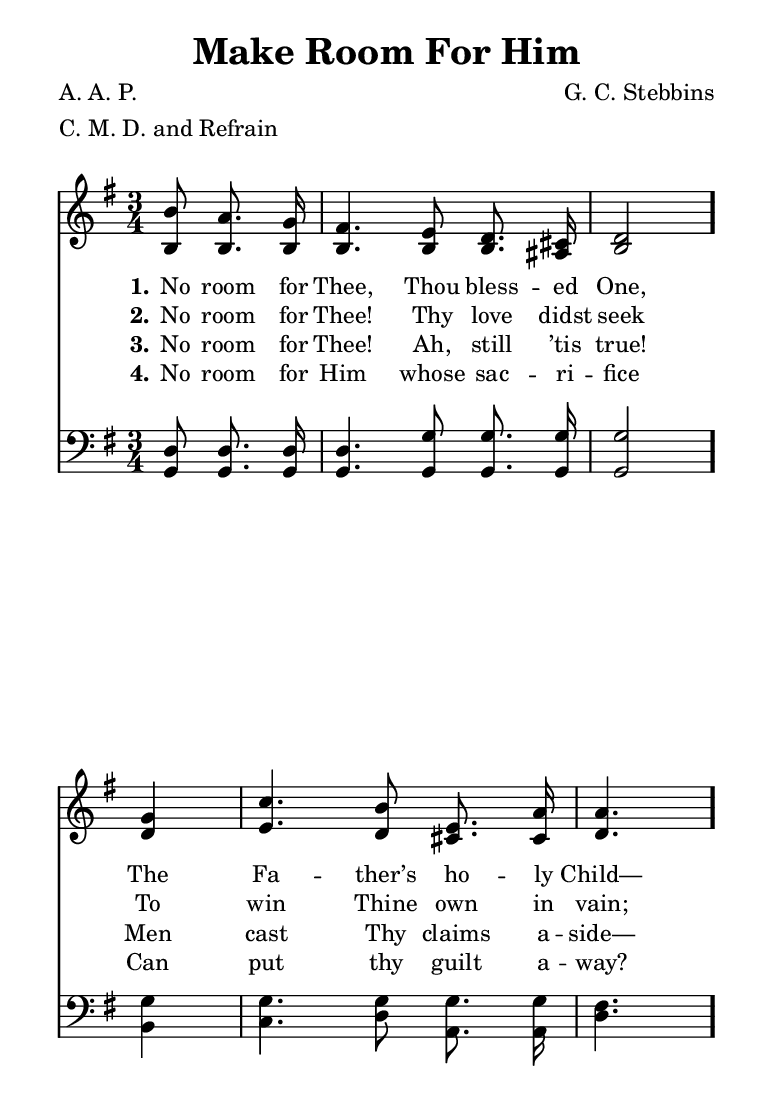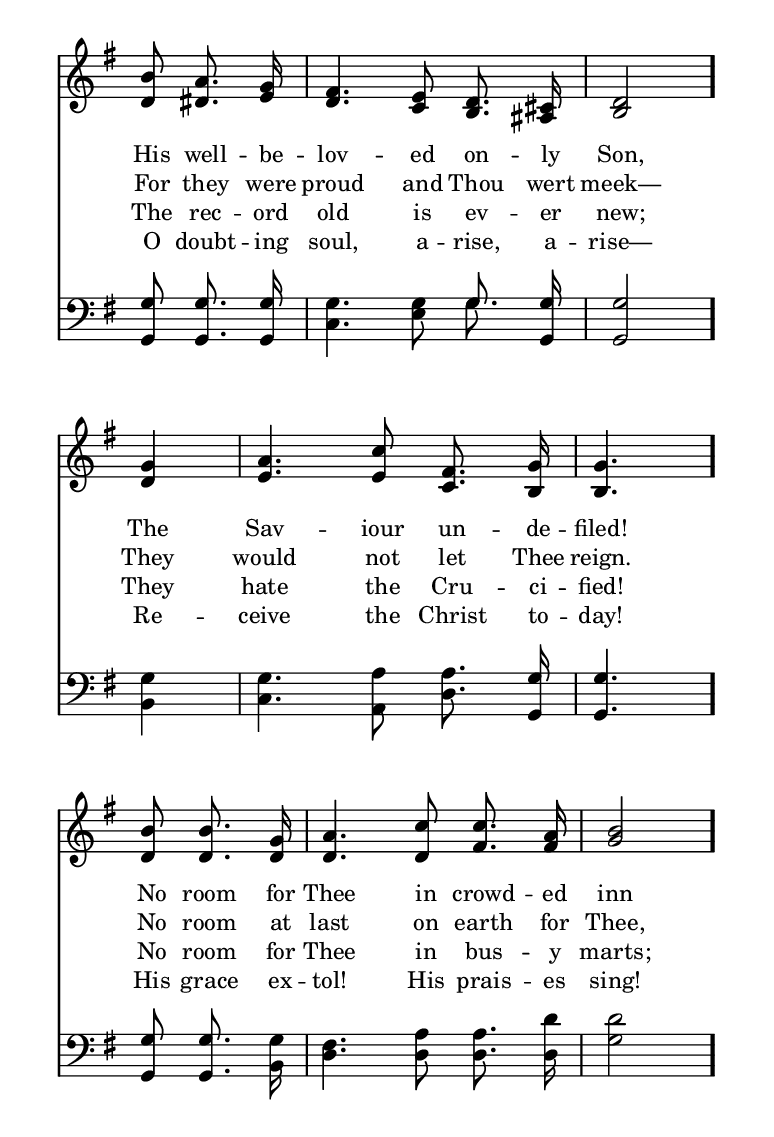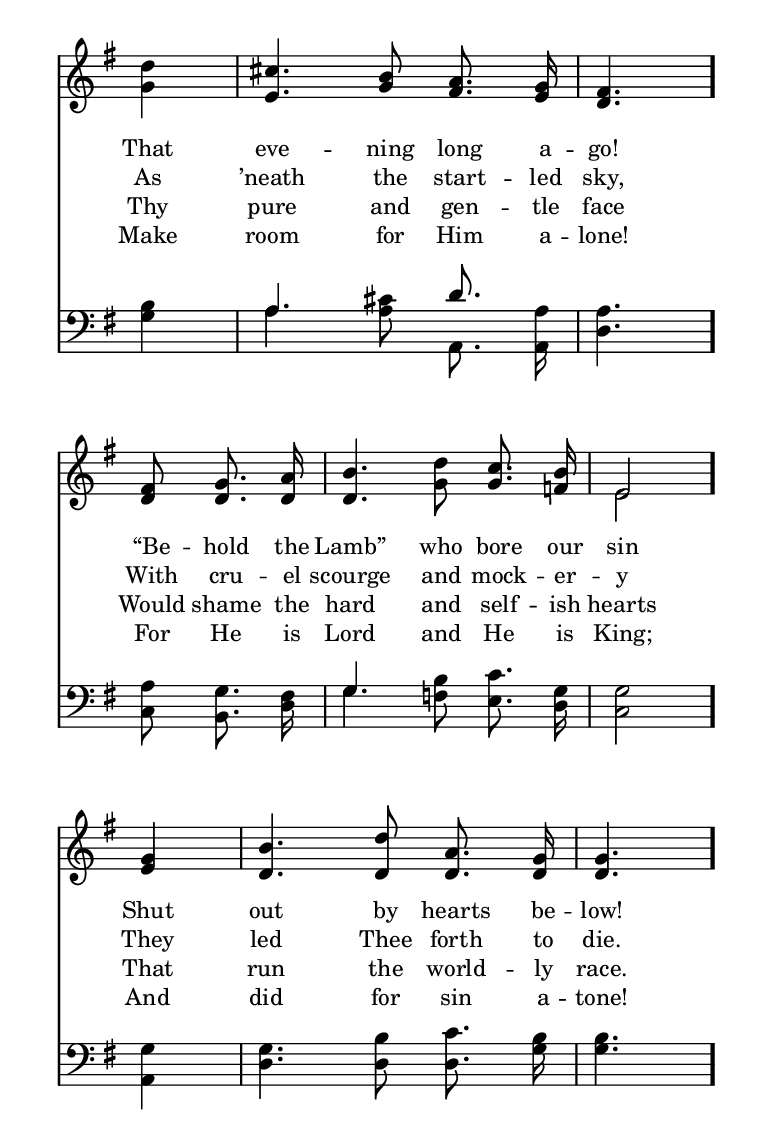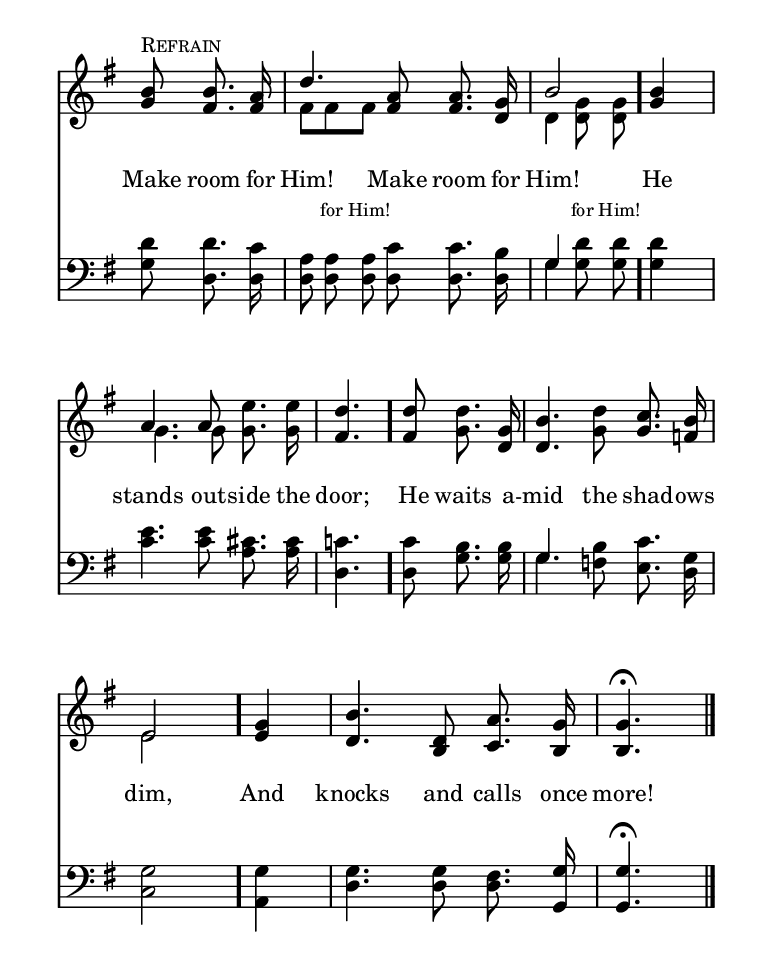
\include "common/global.ily"
\paper {
  \include "common/paper.ily"
  ragged-last-bottom = ##t
  %systems-per-page = ##f
  system-count = #(cond (is-eogsized 6) (#t #f))
  page-count = #(cond (is-eogsized 2) (#t #f))
}

\header{
  hymnnumber = "21"
  title = "Make Room For Him"
  tunename = ""
  meter = "C. M. D. and Refrain"
  poet = "A. A. P."
  composer = "G. C. Stebbins"
  %copyright = ""
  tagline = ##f
}

% for fermata in MIDI
ta = { \tempo 4=76 }
tb = { \tempo 4=38 }

patternAA = { \ta c8 c8. c16 | c4. c8 c8. c16 | c2 } %
patternAB = { \ta c8 c8. c16 | c8 c8 c8 c8 c8. c16 | c4 c8 c8 } %

patternBA = { \ta c4 | c4. c8 c8. c16 | c4. } %
patternBB = { \ta c4 | c4. c8 c8. c16 | \tb c4. \tb } %

global = {
  \include "common/overrides.ily"
  \override Staff.TimeSignature.style = #'numbered
  \time 3/4
  \override Score.MetronomeMark.transparent = ##t % hide all fermata changes too
  \ta
  \key g \major
  \partial 4.
  \autoBeamOff
}

notesSoprano = {
\global
\relative c'' {

  \changePitch \patternAA { b a g   | fis e d cis | d   }
  \changePitch \patternBA { g       | c b e, a    | a   }
  \changePitch \patternAA { b a g   | fis e d cis | d   }
  \changePitch \patternBA { g       | a c fis, g  | g   }
  \changePitch \patternAA { b b     | g a c c a   | b   }
  \changePitch \patternBA { d       | cis b a g   | fis }
  \changePitch \patternAA { fis g a | b d c b     | e,  }
  \changePitch \patternBA { g       | b d a g     | g   }


  << s^\markup { \small \caps "Refrain" }
  \changePitch \patternAA { b b a  | d a a g    | b  } >>
  \changePitch \patternBA { b      | a a e' e d }
  \changePitch \patternAA { d d g, | b d c b    | e, }
  \changePitch \patternBB { g      | b d, a' g  | g \fermata }

  \bar "|."

}
}

notesAlto = {
\global
\relative c' {

  \changePitch \patternAA { b b b   | b b b ais   | b }
  \changePitch \patternBA { d       | e d cis cis | d }
  \changePitch \patternAA { d dis e | d c b ais   | b }
  \changePitch \patternBA { d       | e e c b     | b }
  \changePitch \patternAA { d d d   | d d fis fis | g }
  \changePitch \patternBA { g       | e g fis e   | d }
  \changePitch \patternAA { d d d   | d g g f     | e }
  \changePitch \patternBA { e       | d d d d     | d }

  \changePitch \patternAB { g fis fis | fis fis fis fis fis d | d < d g > < d g>  }
  \changePitch \patternBA { g         | g g g g fis           }
  \changePitch \patternAA { fis g d   | d g g f               | e     }
  \changePitch \patternBB { e         | d b c b               | b     }

}
}

notesTenor = {
\global
\relative d {

  \changePitch \patternAA { d d d   | d g g g   | g   }
  \changePitch \patternBA { g       | g g g g   | fis }
  \changePitch \patternAA { g g g   | g g g g   | g   }
  \changePitch \patternBA { g       | g a a g   | g   }
  \changePitch \patternAA { g g g   | fis a a d | d   }
  \changePitch \patternBA { b       | a cis d a | a   }
  \changePitch \patternAA { a g fis | g b c g   | g   }
  \changePitch \patternBA { g       | g b c b   | b   }

  \changePitch \patternAB { d d c | a a a c c b   | g d' d }
  \changePitch \patternBA { d     | e e cis cis c! }
  \changePitch \patternAA { c b b | g b c g       | g     }
  \changePitch \patternBB { g     | g g fis g     | g     }

}
}

notesBass = {
\global
\relative g, {

  \changePitch \patternAA { g g g  | g g g g  | g }
  \changePitch \patternBA { b      | c d a a  | d }
  \changePitch \patternAA { g, g g | c e g g, | g }
  \changePitch \patternBA { b      | c a d g, | g }
  \changePitch \patternAA { g g b  | d d d d  | g }
  \changePitch \patternBA { g      | a a a, a | d }
  \changePitch \patternAA { c b d  | g f e d  | c }
  \changePitch \patternBA { a      | d d d g  | g }

  \changePitch \patternAB { g d d | d d d d d d | g g g }
  \changePitch \patternBA { g     | c c a a d,  }
  \changePitch \patternAA { d g g | g f e d     | c     }
  \changePitch \patternBB { a     | d d d g,    | g \fermata }

}
}

Refrain = \lyricmode {

Make room for Him! Make room for Him! \bar "."
He stands out -- side the door; \bar "."
He waits a -- mid the shad -- ows dim, \bar "."
And knocks and calls once more! \bar "."

}

wordsA = \lyricmode {
\set stanza = "1."

No room for Thee, Thou bless -- ed One, \bar "."
The Fa -- ther’s ho -- ly Child— \bar "." \break
His well -- be -- lov -- ed on -- ly Son, \bar "."
The Sav -- iour un -- de -- filed! \bar "." \break
No room for Thee in crowd -- ed inn \bar "."
That eve -- ning long a -- go! \bar "." \break
“Be -- hold the Lamb” who bore our sin \bar "."
Shut out by hearts be -- low! \bar "." \break

}

wordsB = \lyricmode {
\set stanza = "2."

No room for Thee! Thy love didst seek
To win Thine own in vain;
For they were proud and Thou wert meek—
They would not let Thee reign.
No room at last on earth for Thee,
As ’neath the start -- led sky,
With cru -- el scourge and mock -- er -- y
They led Thee forth to die.

{ \pageBreak }

\Refrain

}

wordsC = \lyricmode {
\set stanza = "3."

No room for Thee! Ah, still ’tis true!
Men cast Thy claims a -- side—
The rec -- ord old is ev -- er new;
They hate the Cru -- ci -- fied!
No room for Thee in bus -- y marts;
Thy pure and gen -- tle face
Would shame the hard and self -- ish hearts
That run the world -- ly race.

}

wordsD = \lyricmode {
\set stanza = "4."

No room for Him whose sac -- ri -- fice
Can put thy guilt a -- way?
O doubt -- ing soul, a -- rise, a -- rise—
Re -- ceive the Christ to -- day!
His grace ex -- tol! His prais -- es sing!
Make room for Him a -- lone!
For He is Lord and He is King;
And did for sin a -- tone!

}

TenorRefrainA = \lyricmode {

	\override LyricText.font-size = #-2
	\repeat unfold 60 { \skip 4 }
	for Him!
	\repeat unfold 4 { \skip 4 }
	for Him!

}

\score {
  \context ChoirStaff <<
    \context Staff = upper <<
      \set ChoirStaff.systemStartDelimiter = #'SystemStartBar
      \partcombine #'(2 . 9) \notesSoprano \notesAlto
      \context NullVoice = sopranos { \voiceOne << \notesSoprano >> }
      \context NullVoice = altos { \voiceTwo << \notesAlto >> }
      \context Lyrics = one   \lyricsto sopranos \wordsA
      \context Lyrics = two   \lyricsto sopranos \wordsB
      \context Lyrics = three \lyricsto sopranos \wordsC
      \context Lyrics = four  \lyricsto sopranos \wordsD
    >>
    \context Staff = men <<
      \clef bass
      \partcombine #'(2 . 9) \notesTenor \notesBass
      \context NullVoice = tenors { \voiceOne << \notesTenor >> }
      \context NullVoice = basses { \voiceTwo << \notesBass >> }
    >>
    \new Lyrics \with { alignAboveContext = men } \lyricsto tenors \TenorRefrainA
  >>
  \layout {
    \include "common/layout.ily"
  }
  \midi{
    \include "common/midi.ily"
  }
}

\version "2.19.49"  % necessary for upgrading to future LilyPond versions.

% vi:set et ts=2 sw=2 ai nocindent syntax=lilypond:
